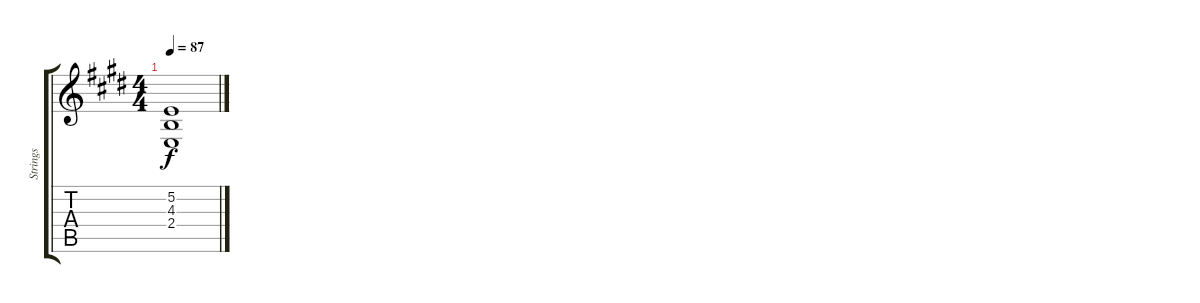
\track ("Strings" "Strings") {instrument stringensemble1}
\staff {score tabs}
\tuning (E4 B3 G3 D3 A2 E2) {hide}
\ts (4 4)
\tempo 87
\clef g2
\ks e
(5.2 4.3 2.4).1{dy f}
